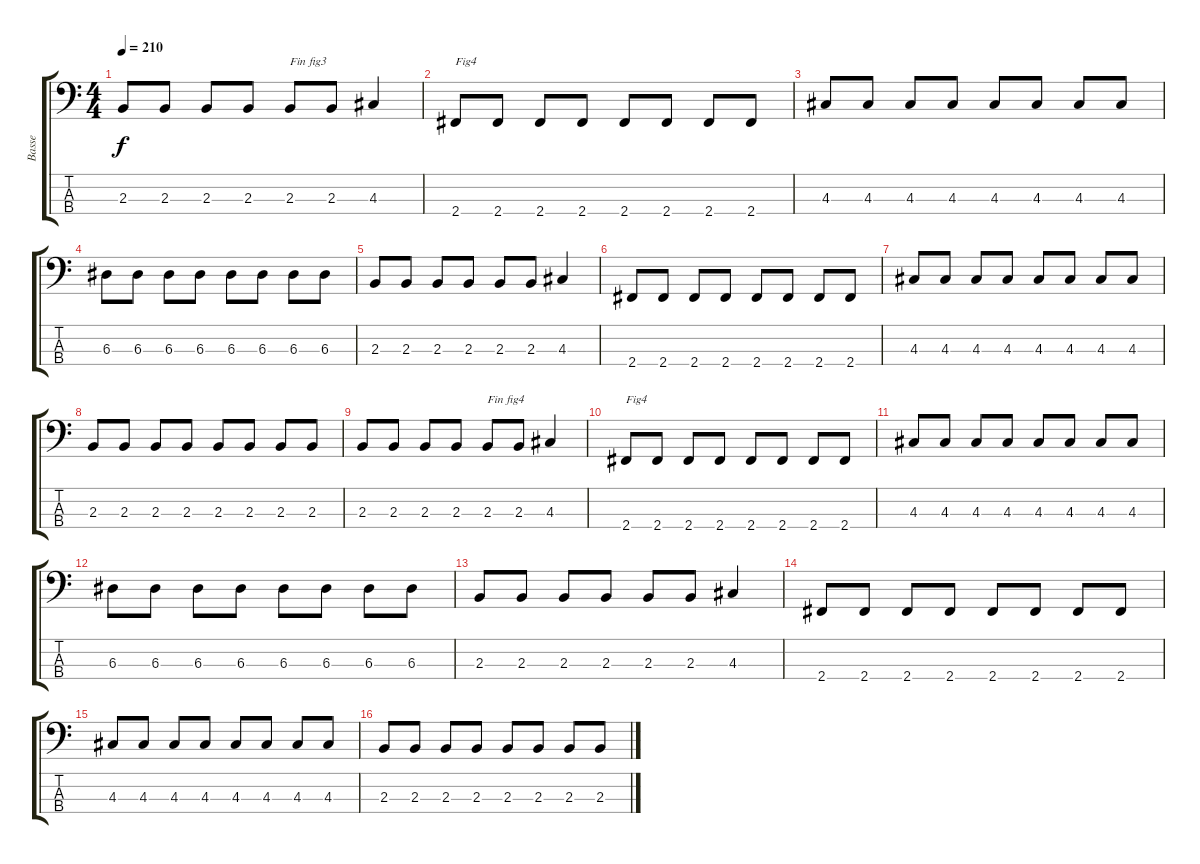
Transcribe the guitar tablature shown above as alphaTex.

\track ("Basse" "Basse") {instrument electricbassfinger}
\staff {score tabs}
\tuning (G2 D2 A1 E1) {hide}
\ts (4 4)
\tempo 210
\clef f4
\ks c
2.3.8{dy f} 2.3.8 2.3.8 2.3.8 2.3.8{txt "Fin fig3"} 2.3.8 4.3.4 |
2.4.8{txt "Fig4"} 2.4.8 2.4.8 2.4.8 2.4.8 2.4.8 2.4.8 2.4.8 |
4.3.8 4.3.8 4.3.8 4.3.8 4.3.8 4.3.8 4.3.8 4.3.8 |
6.3.8 6.3.8 6.3.8 6.3.8 6.3.8 6.3.8 6.3.8 6.3.8 |
2.3.8 2.3.8 2.3.8 2.3.8 2.3.8 2.3.8 4.3.4 |
2.4.8 2.4.8 2.4.8 2.4.8 2.4.8 2.4.8 2.4.8 2.4.8 |
4.3.8 4.3.8 4.3.8 4.3.8 4.3.8 4.3.8 4.3.8 4.3.8 |
2.3.8 2.3.8 2.3.8 2.3.8 2.3.8 2.3.8 2.3.8 2.3.8 |
2.3.8 2.3.8 2.3.8 2.3.8 2.3.8{txt "Fin fig4"} 2.3.8 4.3.4 |
2.4.8{txt "Fig4"} 2.4.8 2.4.8 2.4.8 2.4.8 2.4.8 2.4.8 2.4.8 |
4.3.8 4.3.8 4.3.8 4.3.8 4.3.8 4.3.8 4.3.8 4.3.8 |
6.3.8 6.3.8 6.3.8 6.3.8 6.3.8 6.3.8 6.3.8 6.3.8 |
2.3.8 2.3.8 2.3.8 2.3.8 2.3.8 2.3.8 4.3.4 |
2.4.8 2.4.8 2.4.8 2.4.8 2.4.8 2.4.8 2.4.8 2.4.8 |
4.3.8 4.3.8 4.3.8 4.3.8 4.3.8 4.3.8 4.3.8 4.3.8 |
2.3.8 2.3.8 2.3.8 2.3.8 2.3.8 2.3.8 2.3.8 2.3.8
